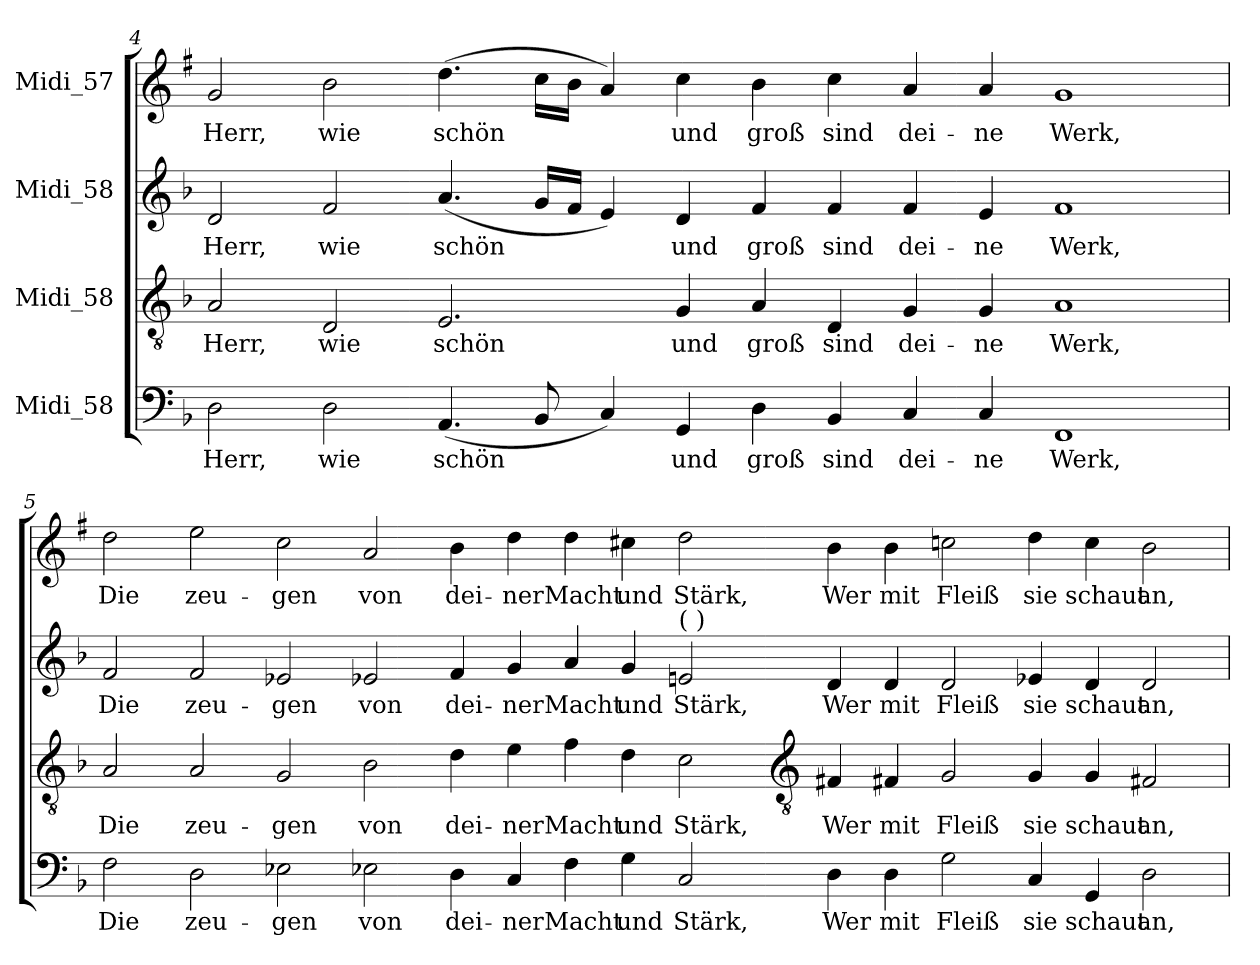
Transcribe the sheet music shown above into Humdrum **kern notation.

**kern	**text	**kern	**text	**kern	**text	**kern	**text
*part4	*part4	*part3	*part3	*part2	*part2	*part1	*part1
*staff4	*staff4	*staff3	*staff3	*staff2	*staff2	*staff1	*staff1
*I"Midi_58	*	*I"Midi_58	*	*I"Midi_58	*	*I"Midi_57	*
*clefF4	*	*clefGv2	*	*clefG2	*	*clefG2	*
*	*	*	*	*	*	*ITrd1c2	*
*k[b-]	*	*k[b-]	*	*k[b-]	*	*k[b-]	*
*F:	*	*F:	*	*F:	*	*F:	*
=4	=4	=4	=4	=4	=4	=4	=4
!	!LO:LY:b	!	!LO:LY:b	!	!LO:LY:b	!	!LO:LY:b
2D	Herr,	2A	Herr,	2d	Herr,	2f	Herr,
!	!LO:LY:b	!	!LO:LY:b	!	!LO:LY:b	!	!LO:LY:b
2D	wie	2D	wie	2f	wie	2a	wie
!	!LO:LY:b	!	!LO:LY:b	!	!LO:LY:b	!	!LO:LY:b
(<4.AA	schön	2.E	schön	(<4.a	schön	(<4.cc	schön
8BB-	.	.	.	16gLL	.	16b-LL	.
.	.	.	.	16fJJ	.	16aJJ	.
4C)	.	.	.	4e)	.	4g)	.
!	!LO:LY:b	!	!LO:LY:b	!	!LO:LY:b	!	!LO:LY:b
4GG	und	4G	und	4d	und	4b-	und
!	!LO:LY:b	!	!LO:LY:b	!	!LO:LY:b	!	!LO:LY:b
4D	groß	4A	groß	4f	groß	4a	groß
!	!LO:LY:b	!	!LO:LY:b	!	!LO:LY:b	!	!LO:LY:b
4BB-	sind	4D	sind	4f	sind	4b-	sind
!	!LO:LY:b	!	!LO:LY:b	!	!LO:LY:b	!	!LO:LY:b
4C	dei-	4G	dei-	4f	dei-	4g	dei-
!	!LO:LY:b	!	!LO:LY:b	!	!LO:LY:b	!	!LO:LY:b
4C	-ne	4G	-ne	4e	-ne	4g	-ne
!	!LO:LY:b	!	!LO:LY:b	!	!LO:LY:b	!	!LO:LY:b
1FF	Werk,	1A	Werk,	1f	Werk,	1f	Werk,
=5	=5	=5	=5	=5	=5	=5	=5
!	!LO:LY:b	!	!LO:LY:b	!	!LO:LY:b	!	!LO:LY:b
2F	Die	2A	Die	2f	Die	2cc	Die
!	!LO:LY:b	!	!LO:LY:b	!	!LO:LY:b	!	!LO:LY:b
2D	zeu-	2A	zeu-	2f	zeu-	2dd	zeu-
!	!LO:LY:b	!	!LO:LY:b	!	!LO:LY:b	!	!LO:LY:b
2E-X	-gen	2G	-gen	2e-X	-gen	2b-	-gen
!	!LO:LY:b	!	!LO:LY:b	!	!LO:LY:b	!	!LO:LY:b
2E-X	von	2B-	von	2e-X	von	2g	von
!	!LO:LY:b	!	!LO:LY:b	!	!LO:LY:b	!	!LO:LY:b
4D	dei-	4d	dei-	4f	dei-	4a	dei-
!	!LO:LY:b	!	!LO:LY:b	!	!LO:LY:b	!	!LO:LY:b
4C	-ner	4e	-ner	4g	-ner	4cc	-ner
!	!LO:LY:b	!	!LO:LY:b	!	!LO:LY:b	!	!LO:LY:b
4F	Macht	4f	Macht	4a	Macht	4cc	Macht
!	!LO:LY:b	!	!LO:LY:b	!	!LO:LY:b	!	!LO:LY:b
4G	und	4d	und	4g	und	4bn	und
!	!	!	!	!LO:TX:a:t=(  )	!	!	!
!	!LO:LY:b	!	!LO:LY:b	!	!LO:LY:b	!	!LO:LY:b
2C	Stärk,	2c	Stärk,	2e	Stärk,	2cc	Stärk,
!!LO:LB:g=z
=6-	=6-	=6-	=6-	=6-	=6-	=6-	=6-
*	*	*clefGv2	*	*	*	*	*
!	!LO:LY:b	!	!LO:LY:b	!	!LO:LY:b	!	!LO:LY:b
4D	Wer	4F#X	Wer	4d	Wer	4a	Wer
!	!LO:LY:b	!	!LO:LY:b	!	!LO:LY:b	!	!LO:LY:b
4D	mit	4F#X	mit	4d	mit	4a	mit
!	!LO:LY:b	!	!LO:LY:b	!	!LO:LY:b	!	!LO:LY:b
2G	Fleiß	2G	Fleiß	2d	Fleiß	2b-	Fleiß
!	!LO:LY:b	!	!LO:LY:b	!	!LO:LY:b	!	!LO:LY:b
4C	sie	4G	sie	4e-X	sie	4cc	sie
!	!LO:LY:b	!	!LO:LY:b	!	!LO:LY:b	!	!LO:LY:b
4GG	schaut	4G	schaut	4d	schaut	4b-	schaut
!	!LO:LY:b	!	!LO:LY:b	!	!LO:LY:b	!	!LO:LY:b
2D	an,	2F#X	an,	2d	an,	2a	an,
=	=	=	=	=	=	=	=
*-	*-	*-	*-	*-	*-	*-	*-
